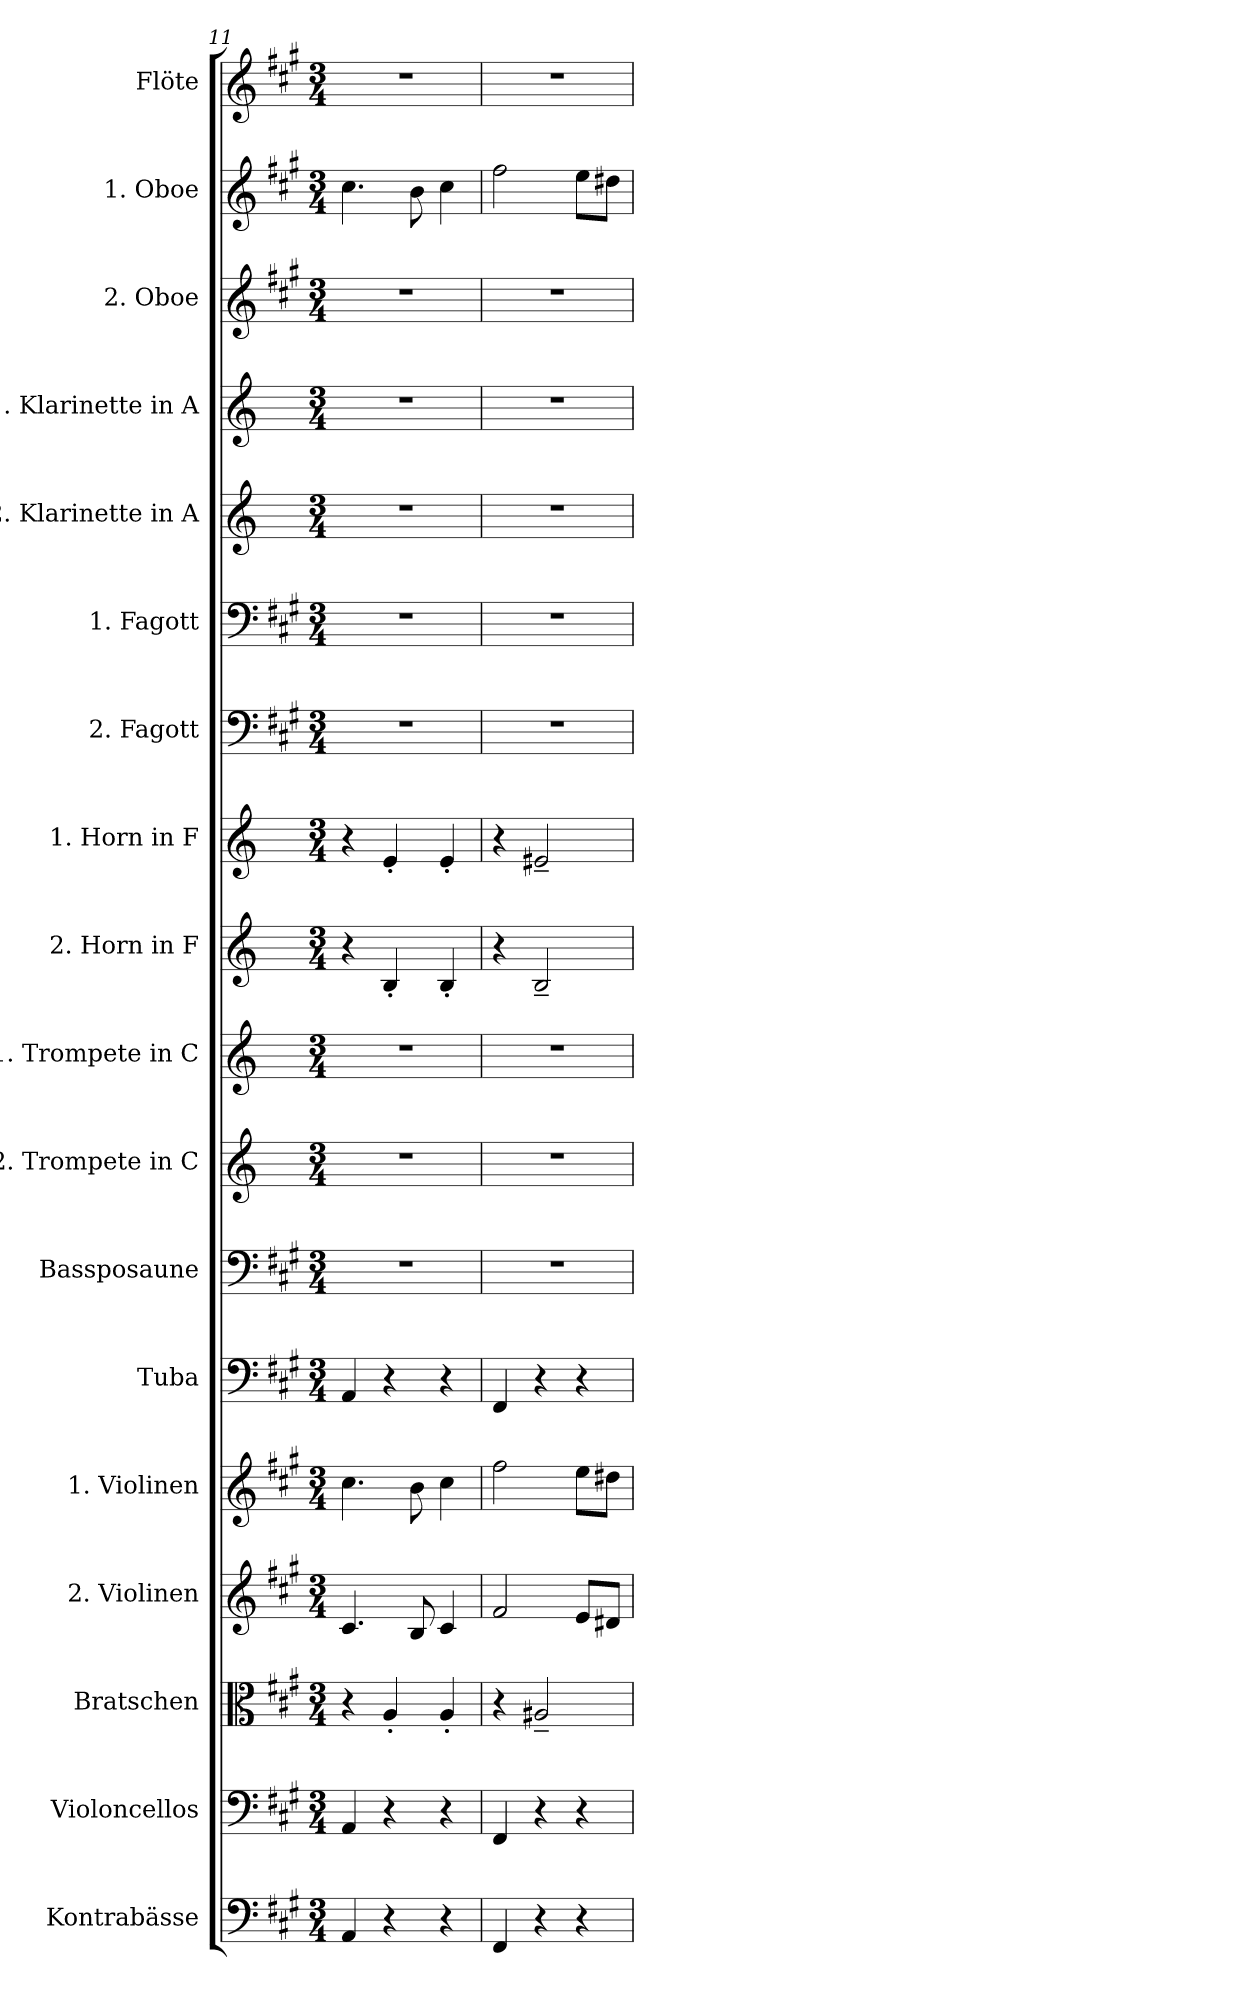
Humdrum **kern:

**kern	**kern	**kern	**kern	**kern	**kern	**kern	**kern	**kern	**kern	**kern	**kern	**kern	**kern	**kern	**kern	**kern	**kern
*part18	*part17	*part16	*part15	*part14	*part13	*part12	*part11	*part10	*part9	*part8	*part7	*part6	*part5	*part4	*part3	*part2	*part1
*staff18	*staff17	*staff16	*staff15	*staff14	*staff13	*staff12	*staff11	*staff10	*staff9	*staff8	*staff7	*staff6	*staff5	*staff4	*staff3	*staff2	*staff1
*I"Kontrabässe	*I"Violoncellos	*I"Bratschen	*I"2. Violinen	*I"1. Violinen	*I"Tuba	*I"Bassposaune	*I"2. Trompete in C	*I"1. Trompete in C	*I"2. Horn in F	*I"1. Horn in F	*I"2. Fagott	*I"1. Fagott	*I"2. Klarinette in A	*I"1. Klarinette in A	*I"2. Oboe	*I"1. Oboe	*I"Flöte
*I'Kbs.	*I'Vcs.	*I'Bran.	*I'2. Vln.	*I'1. Vln.	*I'Tba.	*I'B.psn.	*	*	*	*	*I'2. Fgt.	*I'1. Fgt.	*	*	*I'2. Ob.	*I'1. Ob.	*I'Fl.
*clefF4	*clefF4	*clefC3	*clefG2	*clefG2	*clefF4	*clefF4	*clefG2	*clefG2	*clefG2	*clefG2	*clefF4	*clefF4	*clefG2	*clefG2	*clefG2	*clefG2	*clefG2
*ITrd7c12	*	*	*	*	*	*	*	*	*ITrd4c7	*ITrd4c7	*	*	*ITrd2c3	*ITrd2c3	*	*	*
*k[f#c#g#]	*k[f#c#g#]	*k[f#c#g#]	*k[f#c#g#]	*k[f#c#g#]	*k[f#c#g#]	*k[f#c#g#]	*k[]	*k[]	*k[b-]	*k[b-]	*k[f#c#g#]	*k[f#c#g#]	*k[f#c#g#]	*k[f#c#g#]	*k[f#c#g#]	*k[f#c#g#]	*k[f#c#g#]
*M3/4	*M3/4	*M3/4	*M3/4	*M3/4	*M3/4	*M3/4	*M3/4	*M3/4	*M3/4	*M3/4	*M3/4	*M3/4	*M3/4	*M3/4	*M3/4	*M3/4	*M3/4
=11	=11	=11	=11	=11	=11	=11	=11	=11	=11	=11	=11	=11	=11	=11	=11	=11	=11
4AAA/	4AA/	4r	4.c#/	4.cc#\	4AA/	2.r	2.r	2.r	4r	4r	2.r	2.r	2.r	2.r	2.r	4.cc#\	2.r
4r	4r	4A'/	.	.	4r	.	.	.	4E'/	4A'/	.	.	.	.	.	.	.
.	.	.	8B/	8b\	.	.	.	.	.	.	.	.	.	.	.	8b\	.
4r	4r	4A'/	4c#/	4cc#\	4r	.	.	.	4E'/	4A'/	.	.	.	.	.	4cc#\	.
=12	=12	=12	=12	=12	=12	=12	=12	=12	=12	=12	=12	=12	=12	=12	=12	=12	=12
4FFF#/	4FF#/	4r	2f#/	2ff#\	4FF#/	2.r	2.r	2.r	4r	4r	2.r	2.r	2.r	2.r	2.r	2ff#\	2.r
4r	4r	2A#X~/	.	.	4r	.	.	.	2E~/	2A#X~/	.	.	.	.	.	.	.
4r	4r	.	8e/L	8ee\L	4r	.	.	.	.	.	.	.	.	.	.	8ee\L	.
.	.	.	8d#X/J	8dd#X\J	.	.	.	.	.	.	.	.	.	.	.	8dd#X\J	.
=	=	=	=	=	=	=	=	=	=	=	=	=	=	=	=	=	=
*-	*-	*-	*-	*-	*-	*-	*-	*-	*-	*-	*-	*-	*-	*-	*-	*-	*-
